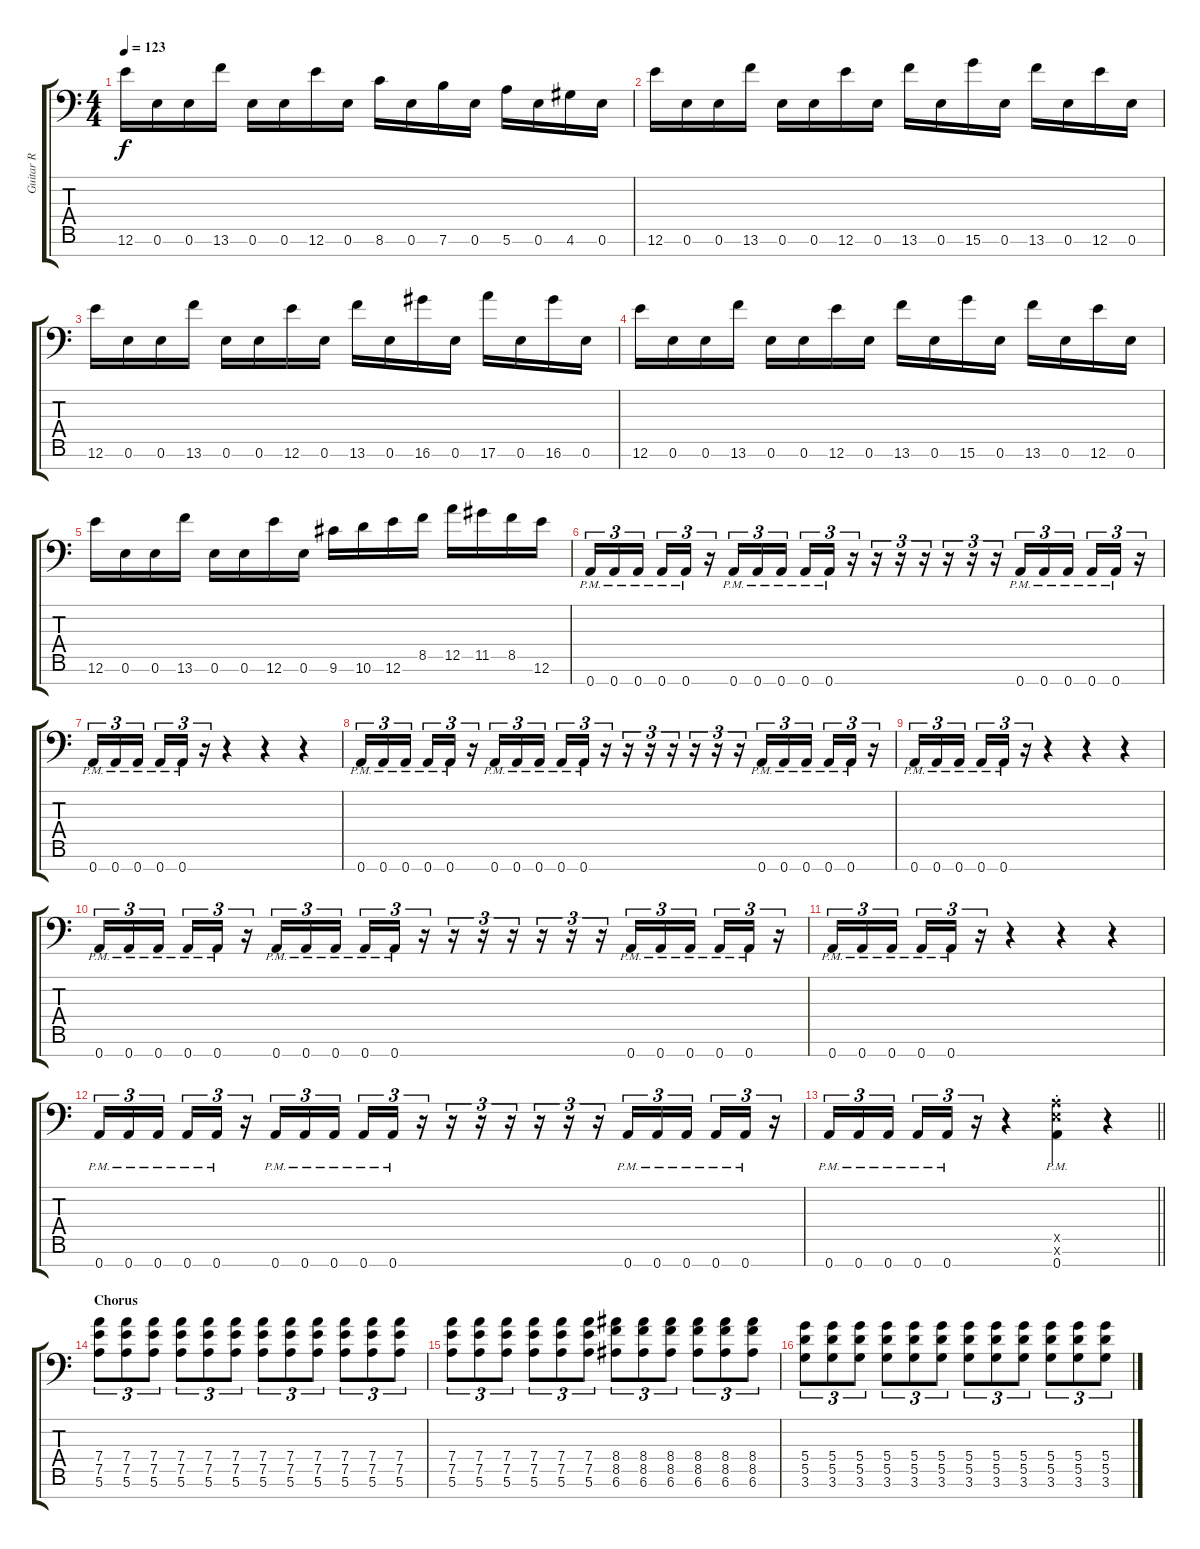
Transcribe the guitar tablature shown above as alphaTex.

\track ("Guitar R" "Guitar R") {instrument overdrivenguitar}
\staff {score tabs}
\tuning (E4 B3 G3 D3 A2 E2 A1) {hide}
\ts (4 4)
\tempo 123
\clef f4
\ks c
12.6.16{dy f} 0.6.16 0.6.16 13.6.16 0.6.16 0.6.16 12.6.16 0.6.16 8.6.16 0.6.16 7.6.16 0.6.16 5.6.16 0.6.16 4.6.16 0.6.16 |
12.6.16 0.6.16 0.6.16 13.6.16 0.6.16 0.6.16 12.6.16 0.6.16 13.6.16 0.6.16 15.6.16 0.6.16 13.6.16 0.6.16 12.6.16 0.6.16 |
12.6.16 0.6.16 0.6.16 13.6.16 0.6.16 0.6.16 12.6.16 0.6.16 13.6.16 0.6.16 16.6.16 0.6.16 17.6.16 0.6.16 16.6.16 0.6.16 |
12.6.16 0.6.16 0.6.16 13.6.16 0.6.16 0.6.16 12.6.16 0.6.16 13.6.16 0.6.16 15.6.16 0.6.16 13.6.16 0.6.16 12.6.16 0.6.16 |
12.6.16 0.6.16 0.6.16 13.6.16 0.6.16 0.6.16 12.6.16 0.6.16 9.6.16 10.6.16 12.6.16 8.5.16 12.5.16 11.5.16 8.5.16 12.6.16 |
0.7{pm}.16{tu (3 2)} 0.7{pm}.16{tu (3 2)} 0.7{pm}.16{tu (3 2) beam splitsecondary} 0.7{pm}.16{tu (3 2)} 0.7{pm}.16{tu (3 2)} r.16{tu (3 2)} 0.7{pm}.16{tu (3 2)} 0.7{pm}.16{tu (3 2)} 0.7{pm}.16{tu (3 2) beam splitsecondary} 0.7{pm}.16{tu (3 2)} 0.7{pm}.16{tu (3 2)} r.16{tu (3 2)} r.16{tu (3 2)} r.16{tu (3 2)} r.16{tu (3 2)} r.16{tu (3 2)} r.16{tu (3 2)} r.16{tu (3 2)} 0.7{pm}.16{tu (3 2)} 0.7{pm}.16{tu (3 2)} 0.7{pm}.16{tu (3 2) beam splitsecondary} 0.7{pm}.16{tu (3 2)} 0.7{pm}.16{tu (3 2)} r.16{tu (3 2)} |
0.7{pm}.16{tu (3 2)} 0.7{pm}.16{tu (3 2)} 0.7{pm}.16{tu (3 2) beam splitsecondary} 0.7{pm}.16{tu (3 2)} 0.7{pm}.16{tu (3 2)} r.16{tu (3 2)} r.4 r.4 r.4 |
0.7{pm}.16{tu (3 2)} 0.7{pm}.16{tu (3 2)} 0.7{pm}.16{tu (3 2) beam splitsecondary} 0.7{pm}.16{tu (3 2)} 0.7{pm}.16{tu (3 2)} r.16{tu (3 2)} 0.7{pm}.16{tu (3 2)} 0.7{pm}.16{tu (3 2)} 0.7{pm}.16{tu (3 2) beam splitsecondary} 0.7{pm}.16{tu (3 2)} 0.7{pm}.16{tu (3 2)} r.16{tu (3 2)} r.16{tu (3 2)} r.16{tu (3 2)} r.16{tu (3 2)} r.16{tu (3 2)} r.16{tu (3 2)} r.16{tu (3 2)} 0.7{pm}.16{tu (3 2)} 0.7{pm}.16{tu (3 2)} 0.7{pm}.16{tu (3 2) beam splitsecondary} 0.7{pm}.16{tu (3 2)} 0.7{pm}.16{tu (3 2)} r.16{tu (3 2)} |
0.7{pm}.16{tu (3 2)} 0.7{pm}.16{tu (3 2)} 0.7{pm}.16{tu (3 2) beam splitsecondary} 0.7{pm}.16{tu (3 2)} 0.7{pm}.16{tu (3 2)} r.16{tu (3 2)} r.4 r.4 r.4 |
0.7{pm}.16{tu (3 2)} 0.7{pm}.16{tu (3 2)} 0.7{pm}.16{tu (3 2) beam splitsecondary} 0.7{pm}.16{tu (3 2)} 0.7{pm}.16{tu (3 2)} r.16{tu (3 2)} 0.7{pm}.16{tu (3 2)} 0.7{pm}.16{tu (3 2)} 0.7{pm}.16{tu (3 2) beam splitsecondary} 0.7{pm}.16{tu (3 2)} 0.7{pm}.16{tu (3 2)} r.16{tu (3 2)} r.16{tu (3 2)} r.16{tu (3 2)} r.16{tu (3 2)} r.16{tu (3 2)} r.16{tu (3 2)} r.16{tu (3 2)} 0.7{pm}.16{tu (3 2)} 0.7{pm}.16{tu (3 2)} 0.7{pm}.16{tu (3 2) beam splitsecondary} 0.7{pm}.16{tu (3 2)} 0.7{pm}.16{tu (3 2)} r.16{tu (3 2)} |
0.7{pm}.16{tu (3 2)} 0.7{pm}.16{tu (3 2)} 0.7{pm}.16{tu (3 2) beam splitsecondary} 0.7{pm}.16{tu (3 2)} 0.7{pm}.16{tu (3 2)} r.16{tu (3 2)} r.4 r.4 r.4 |
0.7{pm}.16{tu (3 2)} 0.7{pm}.16{tu (3 2)} 0.7{pm}.16{tu (3 2) beam splitsecondary} 0.7{pm}.16{tu (3 2)} 0.7{pm}.16{tu (3 2)} r.16{tu (3 2)} 0.7{pm}.16{tu (3 2)} 0.7{pm}.16{tu (3 2)} 0.7{pm}.16{tu (3 2) beam splitsecondary} 0.7{pm}.16{tu (3 2)} 0.7{pm}.16{tu (3 2)} r.16{tu (3 2)} r.16{tu (3 2)} r.16{tu (3 2)} r.16{tu (3 2)} r.16{tu (3 2)} r.16{tu (3 2)} r.16{tu (3 2)} 0.7{pm}.16{tu (3 2)} 0.7{pm}.16{tu (3 2)} 0.7{pm}.16{tu (3 2) beam splitsecondary} 0.7{pm}.16{tu (3 2)} 0.7{pm}.16{tu (3 2)} r.16{tu (3 2)} |
\barLineRight lightlight
0.7{pm}.16{tu (3 2)} 0.7{pm}.16{tu (3 2)} 0.7{pm}.16{tu (3 2) beam splitsecondary} 0.7{pm}.16{tu (3 2)} 0.7{pm}.16{tu (3 2)} r.16{tu (3 2)} r.4 (0.5{pm x} 0.6{pm x} 0.7{pm st}).4 r.4 |
\section ("" "Chorus")
(7.4 7.5 5.6).8{tu (3 2)} (7.4 7.5 5.6).8{tu (3 2)} (7.4 7.5 5.6).8{tu (3 2)} (7.4 7.5 5.6).8{tu (3 2)} (7.4 7.5 5.6).8{tu (3 2)} (7.4 7.5 5.6).8{tu (3 2)} (7.4 7.5 5.6).8{tu (3 2)} (7.4 7.5 5.6).8{tu (3 2)} (7.4 7.5 5.6).8{tu (3 2)} (7.4 7.5 5.6).8{tu (3 2)} (7.4 7.5 5.6).8{tu (3 2)} (7.4 7.5 5.6).8{tu (3 2)} |
(7.4 7.5 5.6).8{tu (3 2)} (7.4 7.5 5.6).8{tu (3 2)} (7.4 7.5 5.6).8{tu (3 2)} (7.4 7.5 5.6).8{tu (3 2)} (7.4 7.5 5.6).8{tu (3 2)} (7.4 7.5 5.6).8{tu (3 2)} (8.4 8.5 6.6).8{tu (3 2)} (8.4 8.5 6.6).8{tu (3 2)} (8.4 8.5 6.6).8{tu (3 2)} (8.4 8.5 6.6).8{tu (3 2)} (8.4 8.5 6.6).8{tu (3 2)} (8.4 8.5 6.6).8{tu (3 2)} |
(5.4 5.5 3.6).8{tu (3 2)} (5.4 5.5 3.6).8{tu (3 2)} (5.4 5.5 3.6).8{tu (3 2)} (5.4 5.5 3.6).8{tu (3 2)} (5.4 5.5 3.6).8{tu (3 2)} (5.4 5.5 3.6).8{tu (3 2)} (5.4 5.5 3.6).8{tu (3 2)} (5.4 5.5 3.6).8{tu (3 2)} (5.4 5.5 3.6).8{tu (3 2)} (5.4 5.5 3.6).8{tu (3 2)} (5.4 5.5 3.6).8{tu (3 2)} (5.4 5.5 3.6).8{tu (3 2)}
